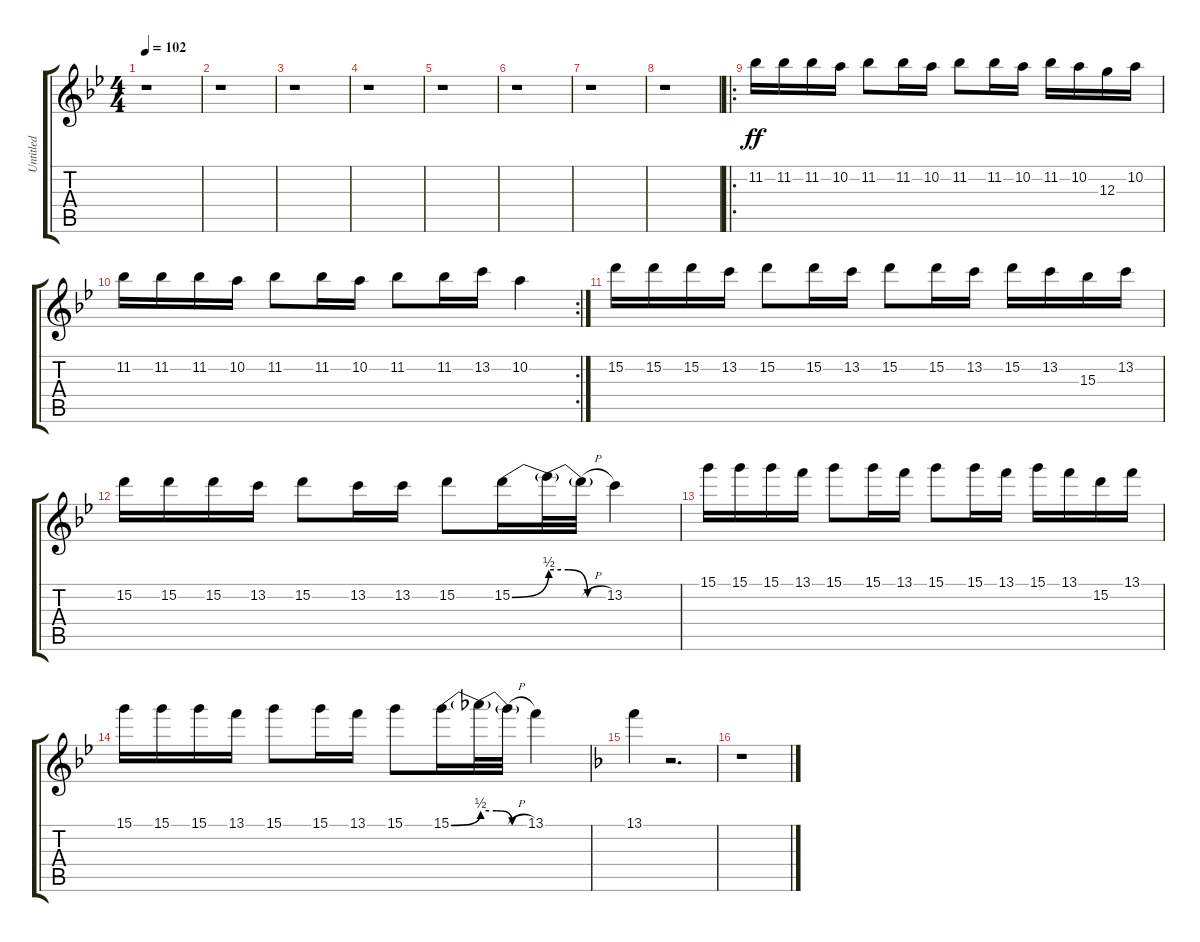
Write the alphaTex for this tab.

\track ("Untitled" "Untitled") {instrument distortionguitar}
\staff {score tabs}
\tuning (E4 B3 G3 D3 A2 E2) {hide}
\ts (4 4)
\tempo 102
\clef g2
\ks bb
r.1{dy ff} |
r.1 |
r.1 |
r.1 |
r.1 |
r.1 |
r.1 |
r.1 |
\ro
11.2.16 11.2.16 11.2.16 10.2.16 11.2.8 11.2.16 10.2.16 11.2.8 11.2.16 10.2.16 11.2.16 10.2.16 12.3.16 10.2.16 |
\rc 2
11.2.16 11.2.16 11.2.16 10.2.16 11.2.8 11.2.16 10.2.16 11.2.8 11.2.16 13.2.16 10.2.4 |
15.2.16 15.2.16 15.2.16 13.2.16 15.2.8 15.2.16 13.2.16 15.2.8 15.2.16 13.2.16 15.2.16 13.2.16 15.3.16 13.2.16 |
15.2.16 15.2.16 15.2.16 13.2.16 15.2.8 13.2.16 13.2.16 15.2.8 15.2{be (bend 0 0 60 2)}.16 15.2{be (custom 0 2 20 2 40 0 60 0) t}.32 15.2{h t}.32 13.2.4 |
15.1.16 15.1.16 15.1.16 13.1.16 15.1.8 15.1.16 13.1.16 15.1.8 15.1.16 13.1.16 15.1.16 13.1.16 15.2.16 13.1.16 |
15.1.16 15.1.16 15.1.16 13.1.16 15.1.8 15.1.16 13.1.16 15.1.8 15.1{be (bend 0 0 60 2)}.16 15.1{be (custom 0 2 20 2 40 0 60 0) t}.32 15.1{h t}.32 13.1.4 |
\ks f
13.1.4 r.2{d} |
r.1
